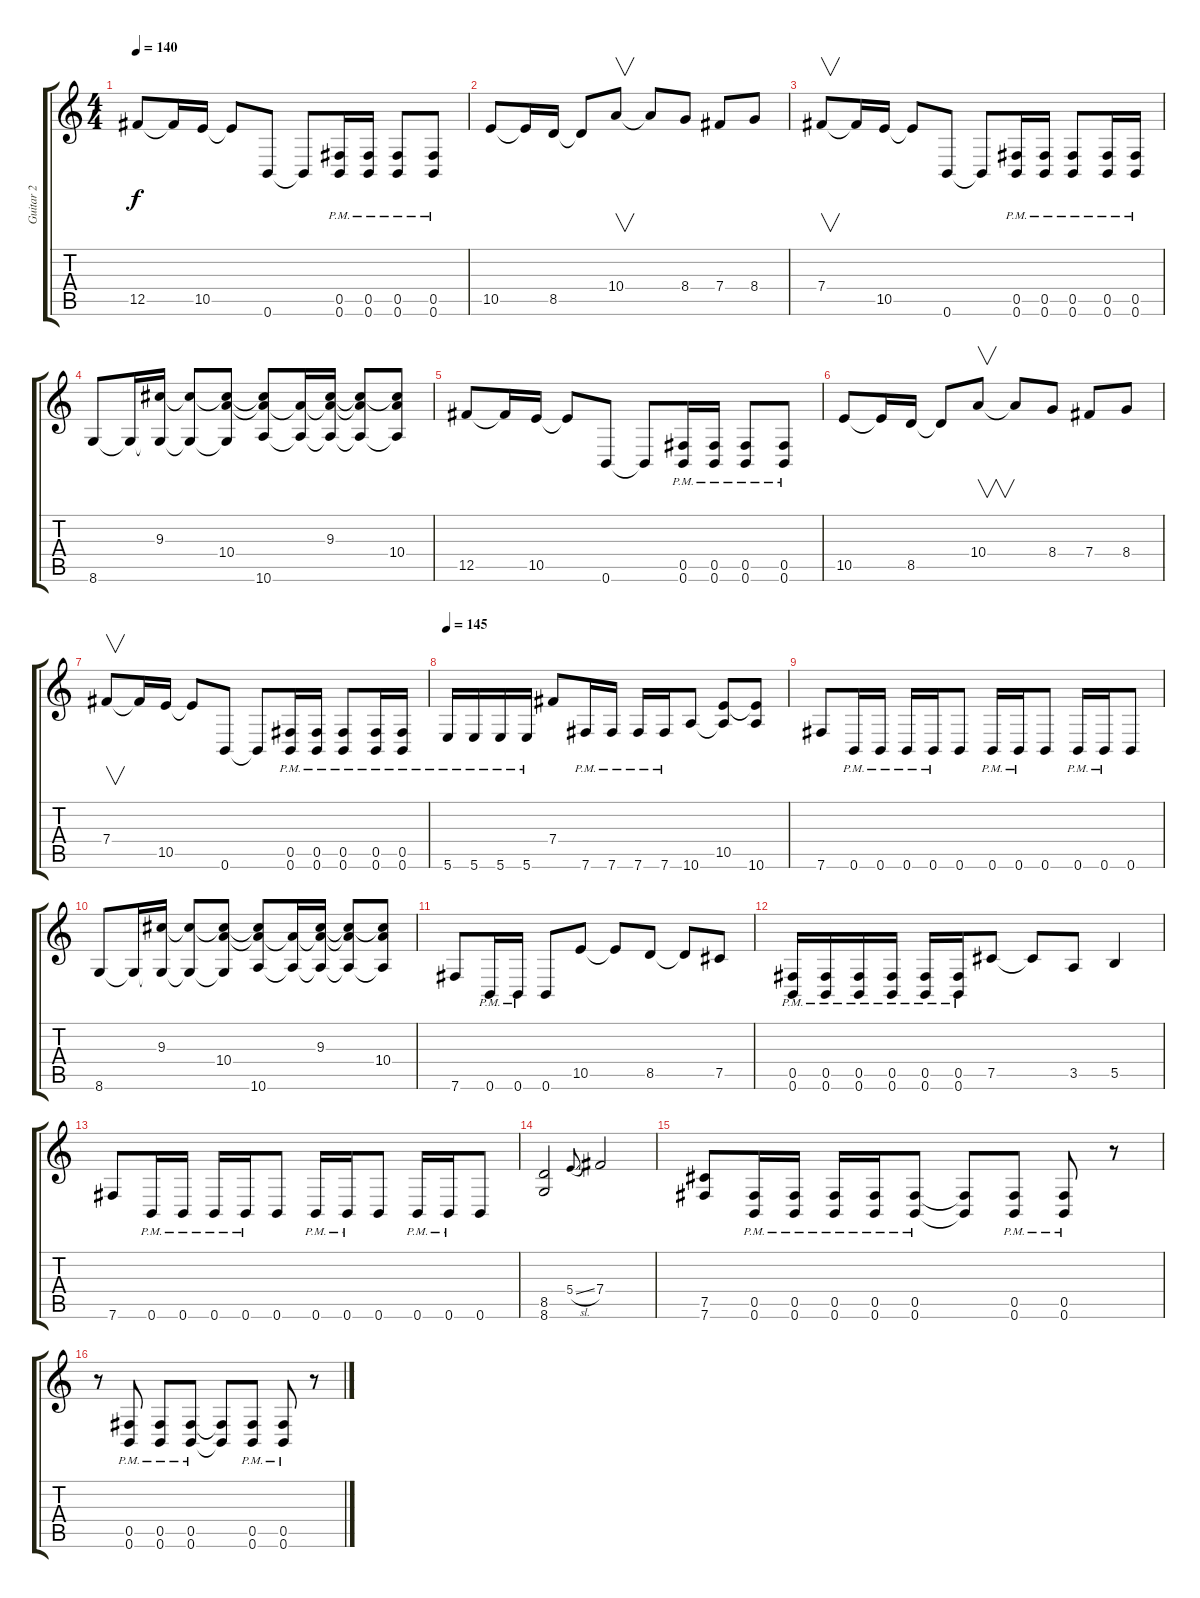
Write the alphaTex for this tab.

\track ("Guitar 2" "Guitar 2") {instrument distortionguitar}
\staff {score tabs}
\tuning (Db4 Ab3 E3 B2 Gb2 B1) {hide}
\ts (4 4)
\tempo 140
\clef g2
\ks c
12.5.8{dy f balance 16} 12.5{t}.16 10.5.16 10.5{t}.8 0.6.8 0.6{t}.8 (0.5{pm} 0.6{pm}).16 (0.5{pm} 0.6{pm}).16 (0.5{pm} 0.6{pm}).8 (0.5{pm} 0.6{pm}).8 |
10.5.8 10.5{t}.16 8.5.16 8.5{t}.8 10.4.8{v} 10.4{t}.8 8.4.8 7.4.8 8.4.8 |
7.4.8{v} 7.4{t}.16 10.5.16 10.5{t}.8 0.6.8 0.6{t}.8 (0.5{pm} 0.6{pm}).16 (0.5{pm} 0.6{pm}).16 (0.5{pm} 0.6{pm}).8 (0.5{pm} 0.6{pm}).16 (0.5{pm} 0.6{pm}).16 |
8.6.8 8.6{t}.16 (9.3 8.6{t}).16 (9.3{t} 8.6{t}).8 (9.3{t} 10.4 8.6{t}).8 (9.3{t} 10.4{t} 10.6).8 (10.4{t} 10.6{t}).16 (9.3 10.4{t} 10.6{t}).16 (9.3{t} 10.4{t} 10.6{t}).8 (9.3{t} 10.4 10.6{t}).8 |
12.5.8 12.5{t}.16 10.5.16 10.5{t}.8 0.6.8 0.6{t}.8 (0.5{pm} 0.6{pm}).16 (0.5{pm} 0.6{pm}).16 (0.5{pm} 0.6{pm}).8 (0.5{pm} 0.6{pm}).8 |
10.5.8 10.5{t}.16 8.5.16 8.5{t}.8 10.4.8{v} 10.4{t}.8 8.4.8 7.4.8 8.4.8 |
7.4.8{v} 7.4{t}.16 10.5.16 10.5{t}.8 0.6.8 0.6{t}.8 (0.5{pm} 0.6{pm}).16 (0.5{pm} 0.6{pm}).16 (0.5{pm} 0.6{pm}).8 (0.5{pm} 0.6{pm}).16 (0.5{pm} 0.6{pm}).16 |
\tempo 145
5.6{pm}.16 5.6{pm}.16 5.6{pm}.16 5.6{pm}.16 7.4.8 7.6{pm}.16 7.6{pm}.16 7.6{pm}.16 7.6{pm}.16 10.6.8 (10.5 10.6{t}).8 (10.5{t} 10.6).8 |
7.6.8 0.6{pm}.16 0.6{pm}.16 0.6{pm}.16 0.6{pm}.16 0.6.8 0.6{pm}.16 0.6{pm}.16 0.6.8 0.6{pm}.16 0.6{pm}.16 0.6.8 |
8.6.8 8.6{t}.16 (9.3 8.6{t}).16 (9.3{t} 8.6{t}).8 (9.3{t} 10.4 8.6{t}).8 (9.3{t} 10.4{t} 10.6).8 (10.4{t} 10.6{t}).16 (9.3 10.4{t} 10.6{t}).16 (9.3{t} 10.4{t} 10.6{t}).8 (9.3{t} 10.4 10.6{t}).8 |
7.6.8 0.6{pm}.16 0.6{pm}.16 0.6.8 10.5.8 10.5{t}.8 8.5.8 8.5{t}.8 7.5.8 |
(0.5{pm} 0.6{pm}).16 (0.5{pm} 0.6{pm}).16 (0.5{pm} 0.6{pm}).16 (0.5{pm} 0.6{pm}).16 (0.5{pm} 0.6{pm}).16 (0.5{pm} 0.6{pm}).16 7.5.8 7.5{t}.8 3.5.8 5.5.4 |
7.6.8 0.6{pm}.16 0.6{pm}.16 0.6{pm}.16 0.6{pm}.16 0.6.8 0.6{pm}.16 0.6{pm}.16 0.6.8 0.6{pm}.16 0.6{pm}.16 0.6.8 |
(8.5 8.6).2 5.4{sl}.8{gr onbeat} 7.4.2 |
(7.5 7.6).8 (0.5{pm} 0.6{pm}).16 (0.5{pm} 0.6{pm}).16 (0.5{pm} 0.6{pm}).16 (0.5{pm} 0.6{pm}).16 (0.5{pm} 0.6{pm}).8 (0.5{t} 0.6{t}).8 (0.5{pm} 0.6{pm}).8 (0.5{pm} 0.6{pm}).8 r.8 |
r.8 (0.5{pm} 0.6{pm}).8 (0.5{pm} 0.6{pm}).8 (0.5{pm} 0.6{pm}).8 (0.5{t} 0.6{t}).8 (0.5{pm} 0.6{pm}).8 (0.5{pm} 0.6{pm}).8 r.8
